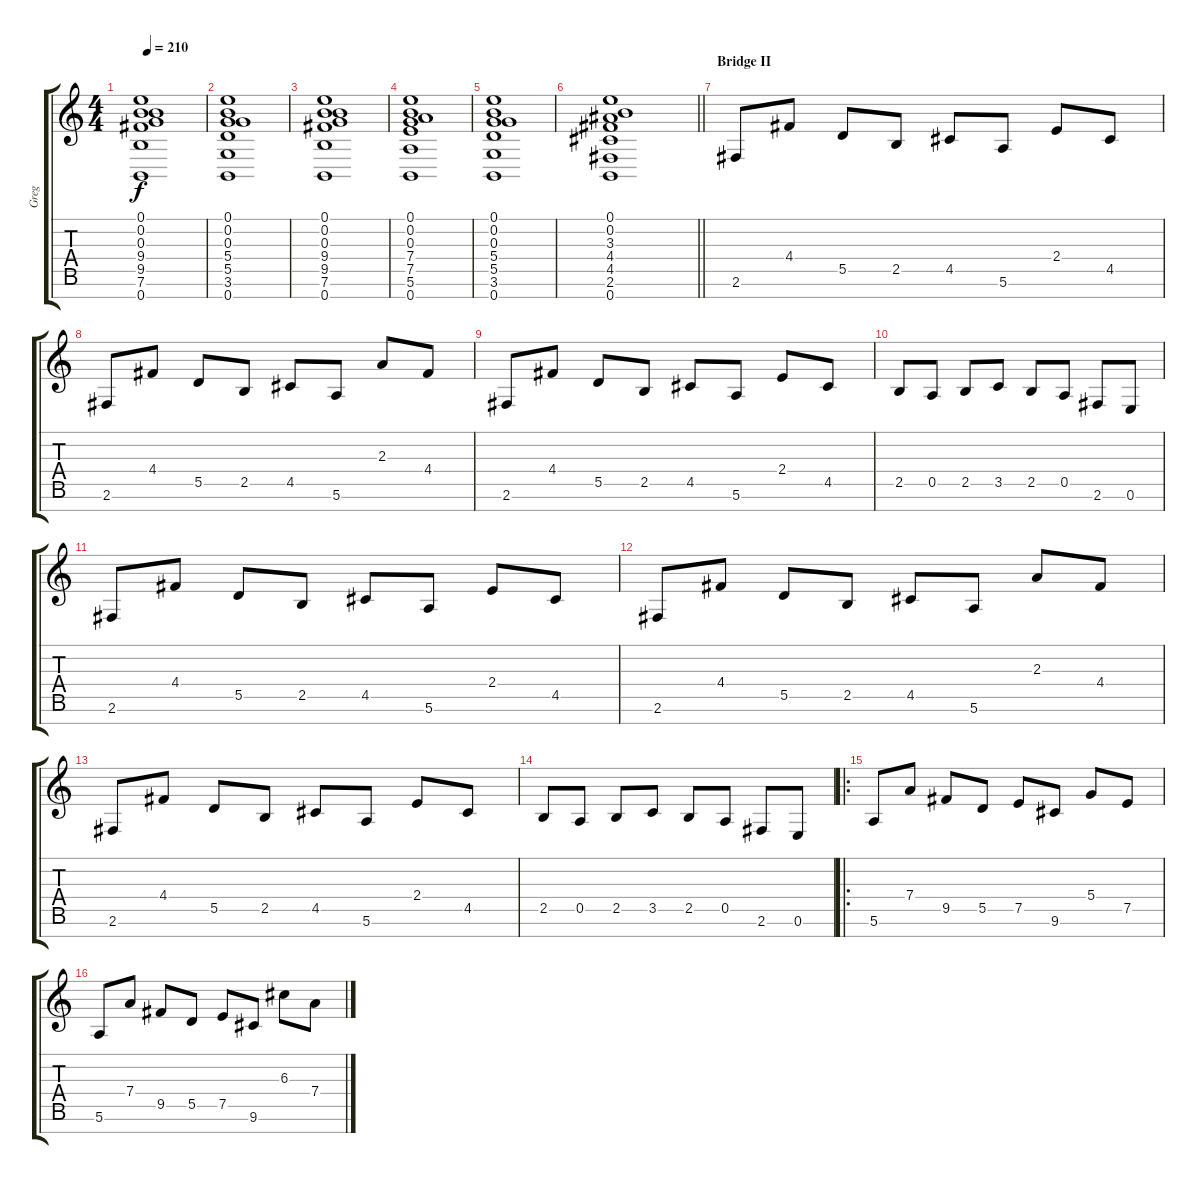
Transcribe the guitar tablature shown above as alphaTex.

\track ("Greg" "Greg") {instrument distortionguitar}
\staff {score tabs}
\tuning (E4 B3 G3 D3 A2 E2 B1) {hide}
\ts (4 4)
\tempo 210
\clef g2
\ks c
(0.1 0.2 0.3 9.4 9.5 7.6 0.7).1{dy f} |
(0.1 0.2 0.3 5.4 5.5 3.6 0.7).1 |
(0.1 0.2 0.3 9.4 9.5 7.6 0.7).1 |
(0.1 0.2 0.3 7.4 7.5 5.6 0.7).1 |
(0.1 0.2 0.3 5.4 5.5 3.6 0.7).1 |
\barLineRight lightlight
(0.1 0.2 3.3 4.4 4.5 2.6 0.7).1 |
\section ("" "Bridge II")
2.6.8 4.4.8 5.5.8 2.5.8 4.5.8 5.6.8 2.4.8 4.5.8 |
2.6.8 4.4.8 5.5.8 2.5.8 4.5.8 5.6.8 2.3.8 4.4.8 |
2.6.8 4.4.8 5.5.8 2.5.8 4.5.8 5.6.8 2.4.8 4.5.8 |
2.5.8 0.5.8 2.5.8 3.5.8 2.5.8 0.5.8 2.6.8 0.6.8 |
2.6.8 4.4.8 5.5.8 2.5.8 4.5.8 5.6.8 2.4.8 4.5.8 |
2.6.8 4.4.8 5.5.8 2.5.8 4.5.8 5.6.8 2.3.8 4.4.8 |
2.6.8 4.4.8 5.5.8 2.5.8 4.5.8 5.6.8 2.4.8 4.5.8 |
2.5.8 0.5.8 2.5.8 3.5.8 2.5.8 0.5.8 2.6.8 0.6.8 |
\ro
5.6.8 7.4.8 9.5.8 5.5.8 7.5.8 9.6.8 5.4.8 7.5.8 |
5.6.8 7.4.8 9.5.8 5.5.8 7.5.8 9.6.8 6.3.8 7.4.8
